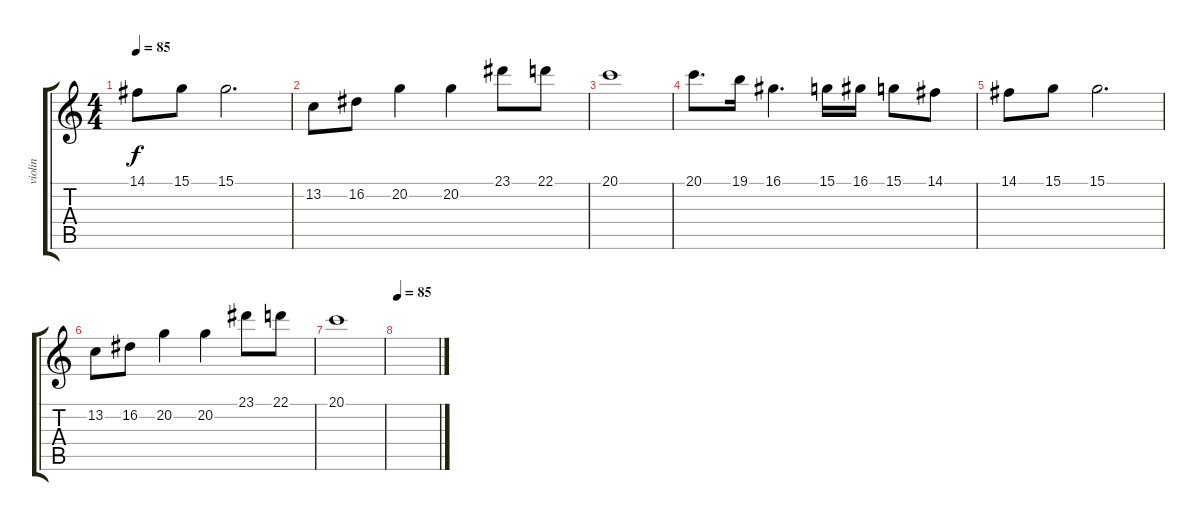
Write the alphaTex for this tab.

\track ("violin" "violin") {instrument violin}
\staff {score tabs}
\tuning (E4 B3 G3 D3 A2 E2) {hide}
\ts (4 4)
\tempo 85
\clef g2
\ks c
14.1.8{dy f} 15.1.8 15.1.2{d} |
13.2.8 16.2.8 20.2.4 20.2.4 23.1.8 22.1.8 |
20.1.1 |
20.1.8{d} 19.1.16 16.1.4{d} 15.1.16 16.1.16 15.1.8 14.1.8 |
14.1.8 15.1.8 15.1.2{d} |
13.2.8 16.2.8 20.2.4 20.2.4 23.1.8 22.1.8 |
20.1.1 |
\tempo 85
